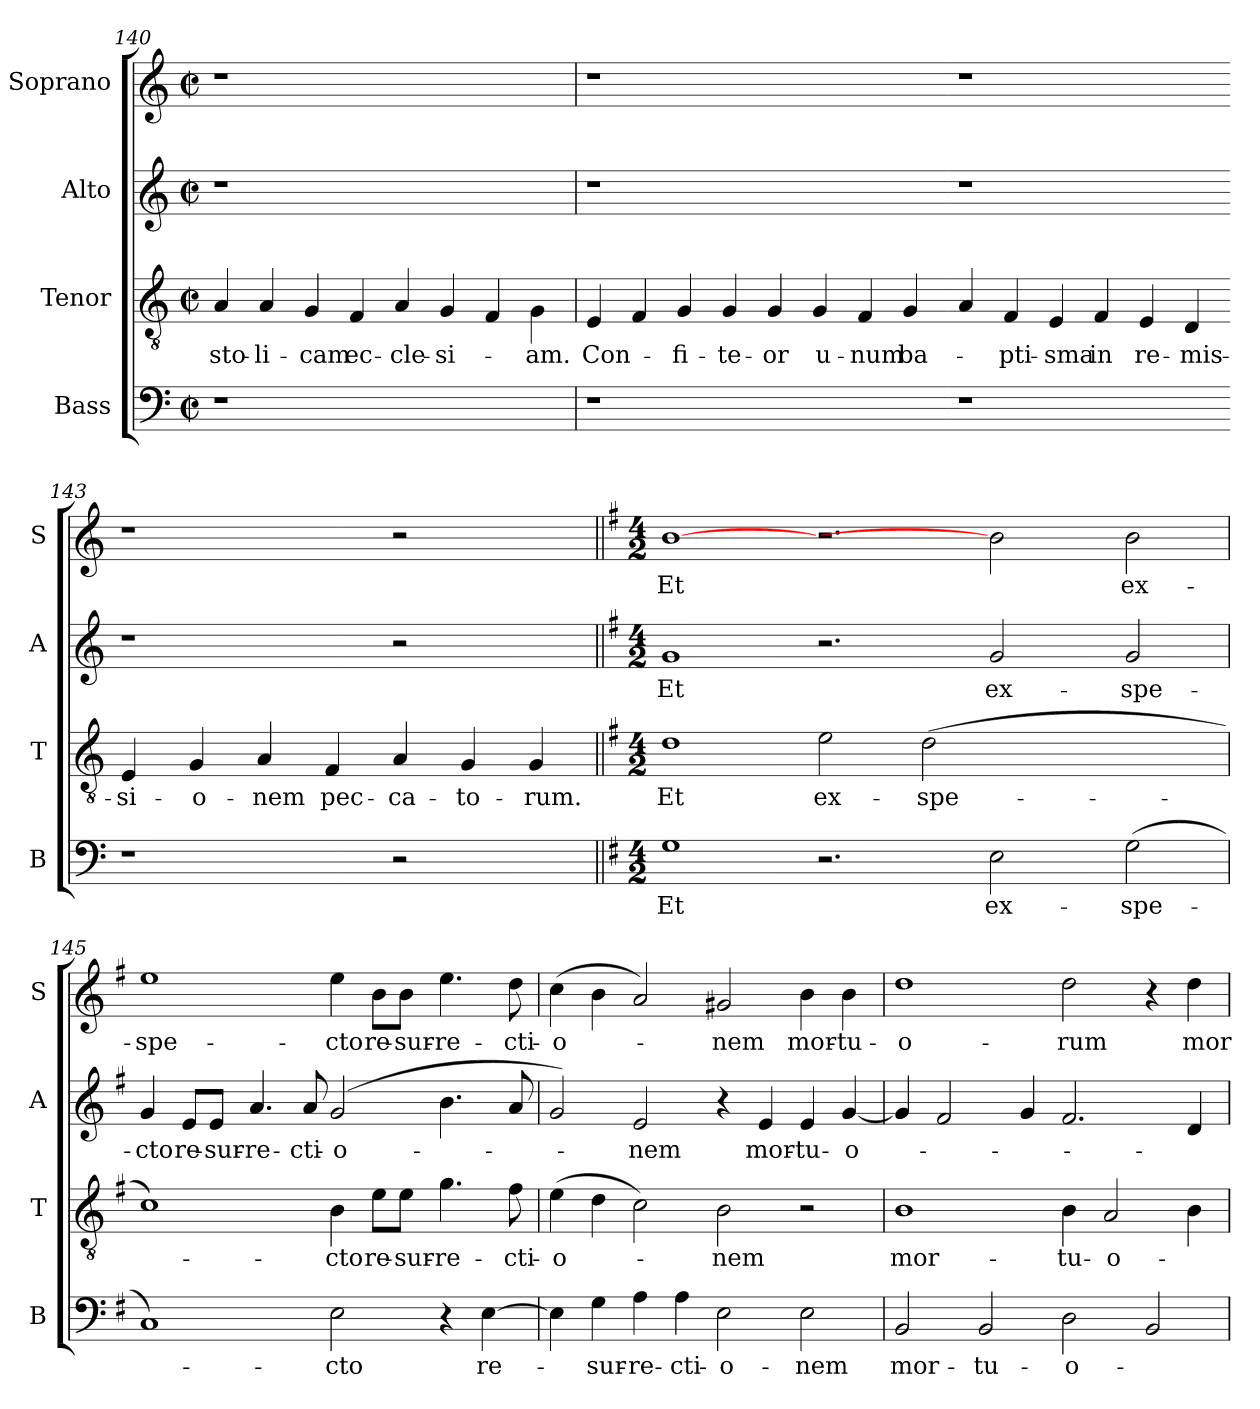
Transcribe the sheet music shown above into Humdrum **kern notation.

**kern	**text	**kern	**text	**kern	**text	**kern	**text
*part4	*part4	*part3	*part3	*part2	*part2	*part1	*part1
*staff4	*staff4	*staff3	*staff3	*staff2	*staff2	*staff1	*staff1
*I"Bass	*	*I"Tenor	*	*I"Alto	*	*I"Soprano	*
*I'B	*	*I'T	*	*I'A	*	*I'S	*
*clefF4	*	*clefGv2	*	*clefG2	*	*clefG2	*
*k[]	*	*k[]	*	*k[]	*	*k[]	*
*C:	*	*C:	*	*C:	*	*C:	*
*M2/2	*	*M2/2	*	*M2/2	*	*M2/2	*
*met(c|)	*	*met(c|)	*	*met(c|)	*	*met(c|)	*
=140	=140	=140	=140	=140	=140	=140	=140
!	!	!LO:N:head=solid	!LO:LY:b	!	!	!	!
1r	.	4A/	-sto-	1r	.	1r	.
!	!	!LO:N:head=solid	!LO:LY:b	!	!	!	!
.	.	4A/	-li-	.	.	.	.
!	!	!LO:N:head=solid	!LO:LY:b	!	!	!	!
.	.	4G/	-cam	.	.	.	.
!	!	!LO:N:head=solid	!LO:LY:b	!	!	!	!
.	.	4F/	ec-	.	.	.	.
!	!	!LO:N:head=solid	!LO:LY:b	!	!	!	!
1ryy	.	4A/	-cle-	1ryy	.	1ryy	.
!	!	!LO:N:head=solid	!LO:LY:b	!	!	!	!
.	.	4G/	-si-	.	.	.	.
!	!	!LO:N:head=solid	!	!	!	!	!
.	.	4F/	.	.	.	.	.
!	!	!LO:N:head=solid	!LO:LY:b	!	!	!	!
.	.	4G\	-am.	.	.	.	.
!!LO:LB:g=z
=141	=141	=141	=141	=141	=141	=141	=141
!	!	!LO:N:head=solid	!LO:LY:b	!	!	!	!
1r	.	4E/	Con-	1r	.	1r	.
!	!	!LO:N:head=solid	!	!	!	!	!
.	.	4F/	.	.	.	.	.
!	!	!LO:N:head=solid	!LO:LY:b	!	!	!	!
.	.	4G/	-fi-	.	.	.	.
!	!	!LO:N:head=solid	!LO:LY:b	!	!	!	!
.	.	4G/	-te-	.	.	.	.
!	!	!LO:N:head=solid	!LO:LY:b	!	!	!	!
1ryy	.	4G/	-or	1ryy	.	1ryy	.
!	!	!LO:N:head=solid	!LO:LY:b	!	!	!	!
.	.	4G/	u-	.	.	.	.
!	!	!LO:N:head=solid	!LO:LY:b	!	!	!	!
.	.	4F/	-num	.	.	.	.
!	!	!LO:N:head=solid	!LO:LY:b	!	!	!	!
.	.	4G/	ba-	.	.	.	.
=142-	=142-	=142-	=142-	=142-	=142-	=142-	=142-
!	!	!LO:N:head=solid	!	!	!	!	!
1r	.	4A/	.	1r	.	1r	.
!	!	!LO:N:head=solid	!LO:LY:b	!	!	!	!
.	.	4F/	-pti-	.	.	.	.
!	!	!LO:N:head=solid	!LO:LY:b	!	!	!	!
.	.	4E/	-sma	.	.	.	.
!	!	!LO:N:head=solid	!LO:LY:b	!	!	!	!
.	.	4F/	in	.	.	.	.
!	!	!LO:N:head=solid	!LO:LY:b	!	!	!	!
2ryy	.	4E/	re-	2ryy	.	2ryy	.
!	!	!LO:N:head=solid	!LO:LY:b	!	!	!	!
.	.	4D/	-mis-	.	.	.	.
=143-	=143-	=143-	=143-	=143-	=143-	=143-	=143-
!	!	!LO:N:head=solid	!LO:LY:b	!	!	!	!
1r	.	4E/	-si-	1r	.	1r	.
!	!	!LO:N:head=solid	!LO:LY:b	!	!	!	!
.	.	4G/	-o-	.	.	.	.
!	!	!LO:N:head=solid	!LO:LY:b	!	!	!	!
.	.	4A/	-nem	.	.	.	.
!	!	!LO:N:head=solid	!LO:LY:b	!	!	!	!
.	.	4F/	pec-	.	.	.	.
!	!	!LO:N:head=solid	!LO:LY:b	!	!	!	!
2r	.	4A/	-ca-	2r	.	2r	.
!	!	!LO:N:head=solid	!LO:LY:b	!	!	!	!
.	.	4G/	-to-	.	.	.	.
!	!	!LO:N:head=solid	!LO:LY:b	!	!	!	!
4ryy	.	4G/	-rum.	4ryy	.	4ryy	.
!!LO:PB:g=z
=144||	=144||	=144||	=144||	=144||	=144||	=144||	=144||
*k[f#]	*	*k[f#]	*	*k[f#]	*	*k[f#]	*
*G:	*	*G:	*	*G:	*	*G:	*
*M4/2	*	*M4/2	*	*M4/2	*	*M4/2	*
!	!LO:LY:b	!	!LO:LY:b	!	!LO:LY:b	!	!LO:LY:b
1G	Et	1d	Et	1g	Et	[1b	Et
!	!	!	!LO:LY:b	!	!	!	!
2.r	.	2e\	ex-	2.r	.	2.r	.
!	!	!	!LO:LY:b	!	!	!	!
.	.	(>2d\	-spe-	.	.	.	.
!	!LO:LY:b	!	!	!	!LO:LY:b	!	!
2E\	ex-	.	.	2g/	ex-	2b\]	.
.	.	2.ryy	.	.	.	.	.
!	!LO:LY:b	!	!	!	!LO:LY:b	!	!LO:LY:b
(>2G\	-spe-	.	.	2g/	-spe-	2b\	ex-
=145	=145	=145	=145	=145	=145	=145	=145
!	!	!	!	!	!LO:LY:b	!	!LO:LY:b
1C)	.	1c)	.	4g/	-cto	1ee	-spe-
!	!	!	!	!	!LO:LY:b	!	!
.	.	.	.	8e/L	re-	.	.
!	!	!	!	!	!LO:LY:b	!	!
.	.	.	.	8e/J	-sur-	.	.
!	!	!	!	!	!LO:LY:b	!	!
.	.	.	.	4.a/	-re-	.	.
!	!	!	!	!	!LO:LY:b	!	!
.	.	.	.	8a/	-cti-	.	.
!	!LO:LY:b	!	!LO:LY:b	!	!LO:LY:b	!	!LO:LY:b
2E\	-cto	4B\	-cto	(>2g/	-o-	4ee\	-cto
!	!	!	!LO:LY:b	!	!	!	!LO:LY:b
.	.	8e\L	re-	.	.	8b\L	re-
!	!	!	!LO:LY:b	!	!	!	!LO:LY:b
.	.	8e\J	-sur-	.	.	8b\J	-sur-
!	!	!	!LO:LY:b	!	!	!	!LO:LY:b
4r	.	4.g\	-re-	4.b\	.	4.ee\	-re-
!	!LO:LY:b	!	!	!	!	!	!
[4E\	re-	.	.	.	.	.	.
!	!	!	!LO:LY:b	!	!	!	!LO:LY:b
.	.	8f#\	-cti-	8a/	.	8dd\	-cti-
=146	=146	=146	=146	=146	=146	=146	=146
!	!	!	!LO:LY:b	!	!	!	!LO:LY:b
4E\]	.	(>4e\	-o-	2g/)	.	(>4cc\	-o-
!	!LO:LY:b	!	!	!	!	!	!
4G\	-sur-	4d\	.	.	.	4b\	.
!	!LO:LY:b	!	!	!	!LO:LY:b	!	!
4A\	-re-	2c\)	.	2e/	-nem	2a/)	.
!	!LO:LY:b	!	!	!	!	!	!
4A\	-cti-	.	.	.	.	.	.
!	!LO:LY:b	!	!LO:LY:b	!	!	!	!LO:LY:b
2E\	-o-	2B\	-nem	4r	.	2g#X/	-nem
!	!	!	!	!	!LO:LY:b	!	!
.	.	.	.	4e/	mor-	.	.
!	!LO:LY:b	!	!	!	!LO:LY:b	!	!LO:LY:b
2E\	-nem	2r	.	4e/	-tu-	4b\	mor-
!	!	!	!	!	!LO:LY:b	!	!LO:LY:b
.	.	.	.	[4g/	-o-	4b\	-tu-
!!LO:LB:g=z
=147	=147	=147	=147	=147	=147	=147	=147
!	!LO:LY:b	!	!LO:LY:b	!	!	!	!LO:LY:b
2BB/	mor-	1B	mor-	4g/]	.	1dd	-o-
.	.	.	.	2f#/	.	.	.
!	!LO:LY:b	!	!	!	!	!	!
2BB/	-tu-	.	.	.	.	.	.
.	.	.	.	4g/	.	.	.
!	!LO:LY:b	!	!LO:LY:b	!	!	!	!LO:LY:b
2D\	-o-	4B\	-tu-	2.f#/	.	2dd\	-rum
!	!	!	!LO:LY:b	!	!	!	!
.	.	2A/	-o-	.	.	.	.
2BB/	.	.	.	.	.	4r	.
!	!	!	!	!	!	!	!LO:LY:b
.	.	4B\	.	4d/	.	4dd\	mor-
=	=	=	=	=	=	=	=
*-	*-	*-	*-	*-	*-	*-	*-
